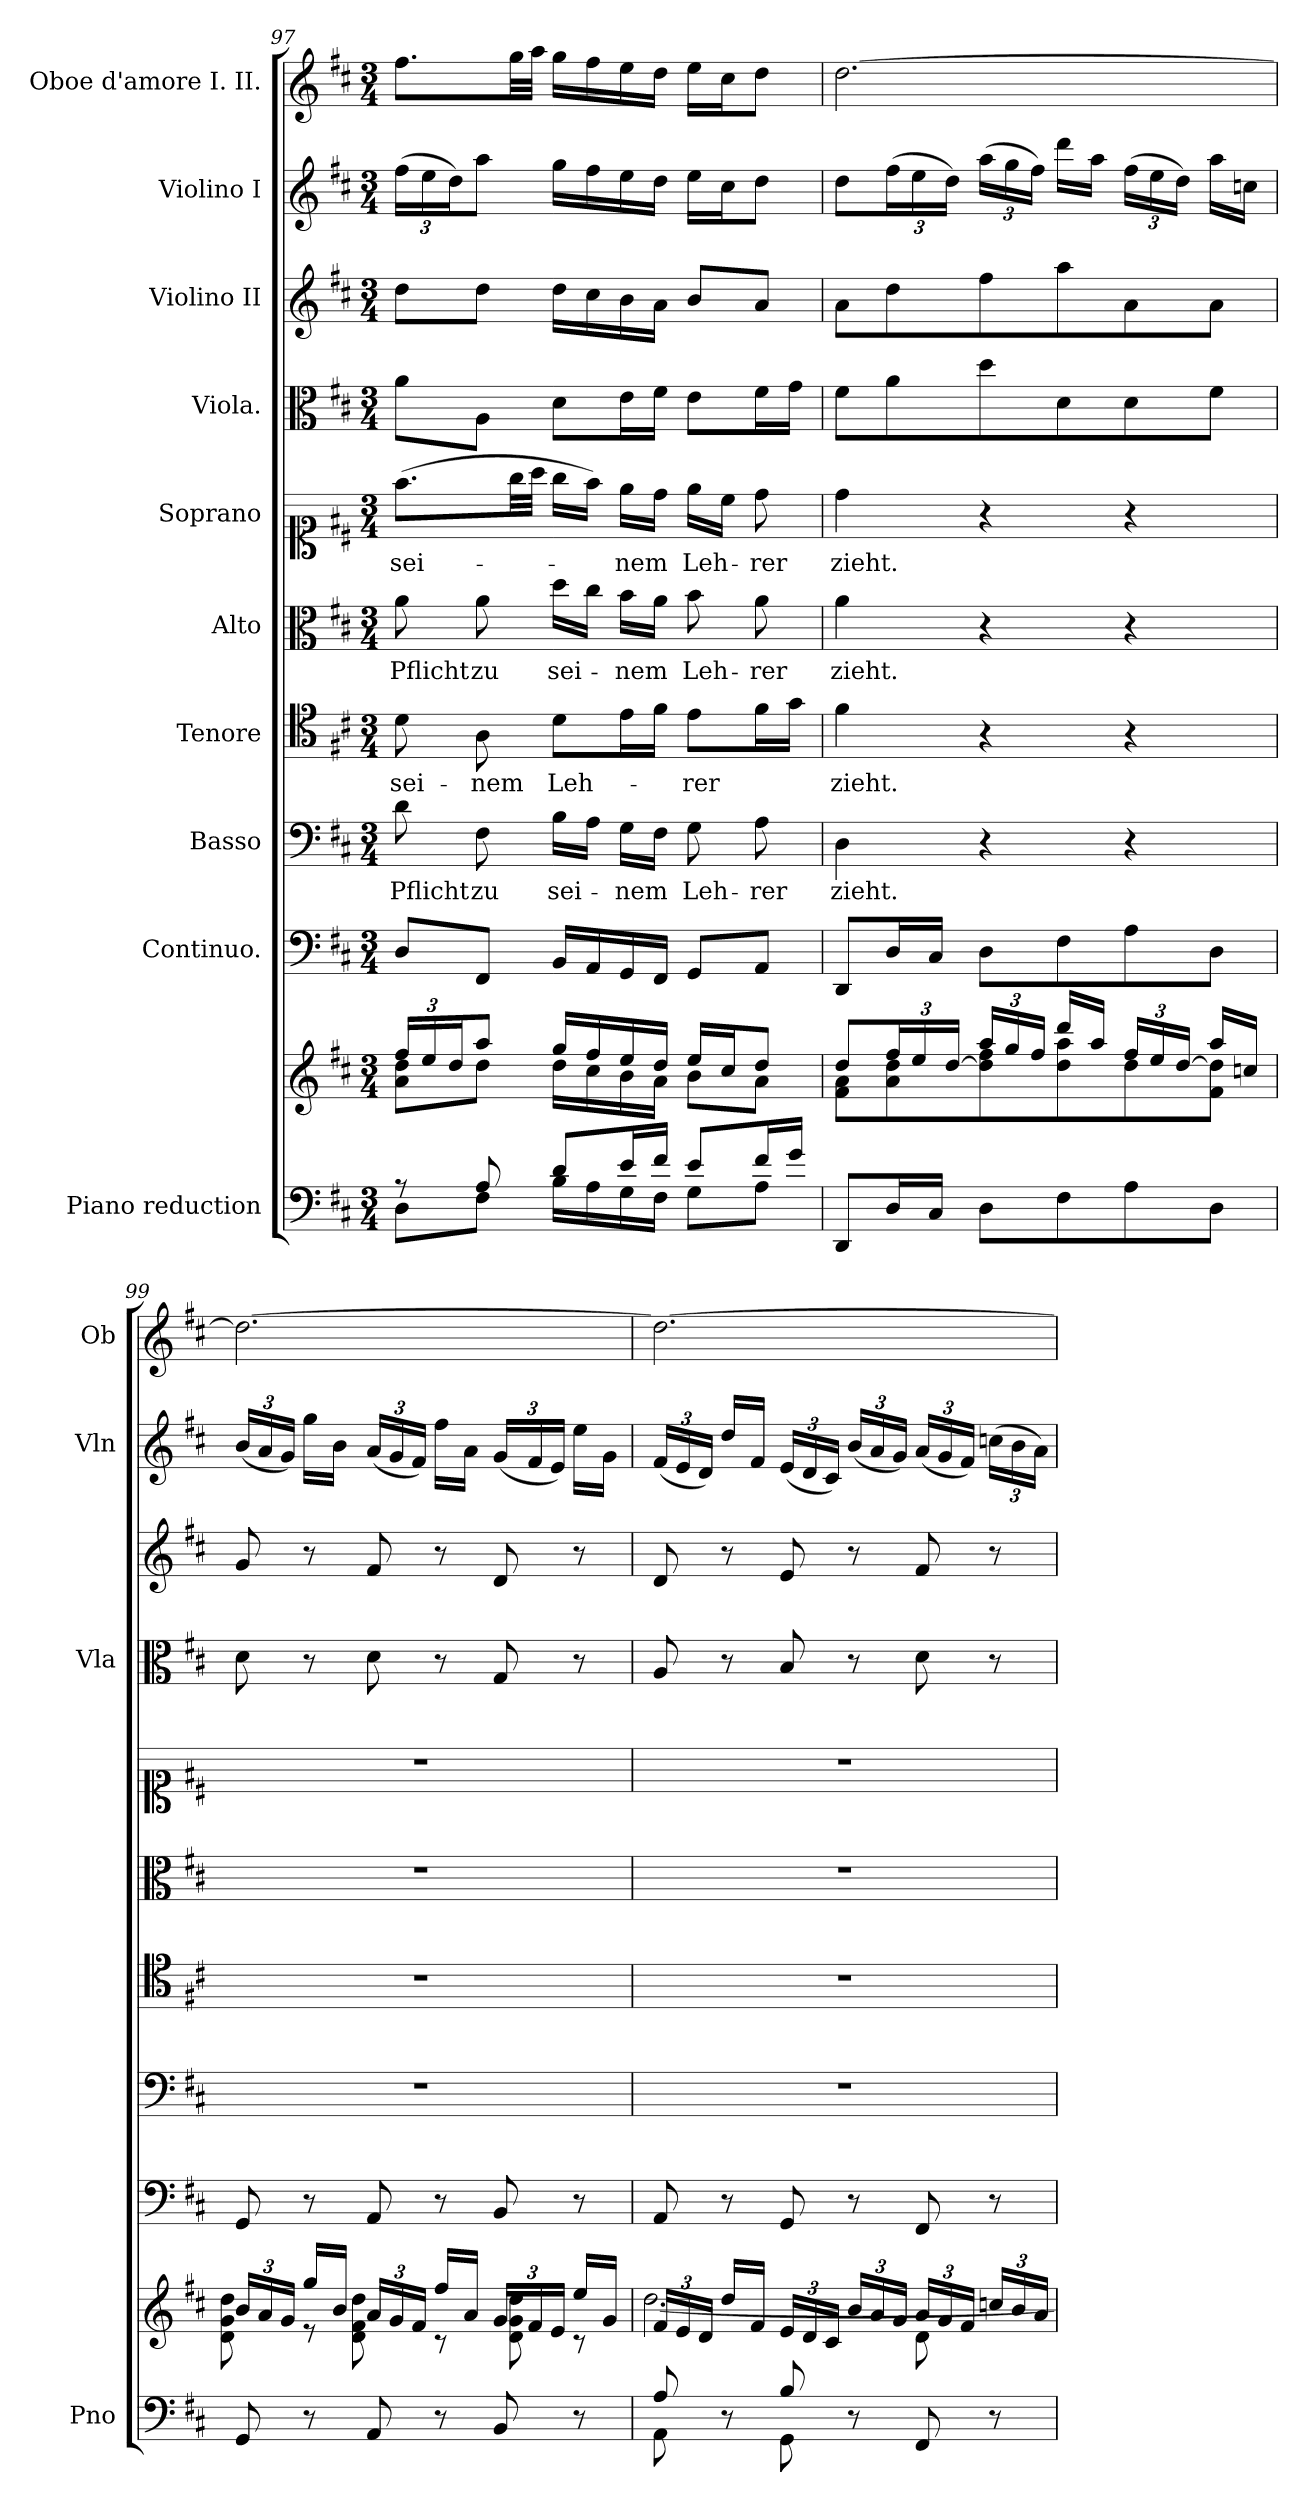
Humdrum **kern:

**kern	**kern	**kern	**kern	**text	**kern	**text	**kern	**text	**kern	**text	**kern	**kern	**kern	**kern
*part10	*part10	*part9	*part8	*part8	*part7	*part7	*part6	*part6	*part5	*part5	*part4	*part3	*part2	*part1
*staff11	*staff10	*staff9	*staff8	*staff8	*staff7	*staff7	*staff6	*staff6	*staff5	*staff5	*staff4	*staff3	*staff2	*staff1
*I"Piano reduction	*	*I"Continuo.	*I"Basso	*	*I"Tenore	*	*I"Alto	*	*I"Soprano	*	*I"Viola.	*I"Violino II	*I"Violino I	*I"Oboe d'amore I. II.
*I'Pno	*	*	*	*	*	*	*	*	*	*	*I'Vla	*	*I'Vln	*I'Ob
*clefF4	*clefG2	*clefF4	*clefF4	*	*clefC4	*	*clefC3	*	*clefC1	*	*clefC3	*clefG2	*clefG2	*clefG2
*k[f#c#]	*k[f#c#]	*k[f#c#]	*k[f#c#]	*	*k[f#c#]	*	*k[f#c#]	*	*k[f#c#]	*	*k[f#c#]	*k[f#c#]	*k[f#c#]	*k[f#c#]
*M3/4	*M3/4	*M3/4	*M3/4	*	*M3/4	*	*M3/4	*	*M3/4	*	*M3/4	*M3/4	*M3/4	*M3/4
=97	=97	=97	=97	=97	=97	=97	=97	=97	=97	=97	=97	=97	=97	=97
*^	*	*	*	*	*	*	*	*	*	*	*	*	*	*
*	*	*Xbrackettup	*	*	*	*	*	*	*	*	*	*	*	*	*
*	*	*^	*	*	*	*	*	*	*	*	*	*	*	*	*
!	!	!	!	!	!	!LO:LY:b	!	!LO:LY:b	!	!LO:LY:b	!	!LO:LY:b	!	!	!	!
*	*	*	*	*	*	*	*	*	*	*	*	*	*	*	*Xbrackettup	*
8rA	8D\L	24ff#/LL	8a\ 8dd\L	8D/L	8d\	Pflicht	8d\	sei-	8a\	Pflicht	(>8.ff#\L	sei-	8a\L	8dd\L	(>24ff#\LL	8.ff#\L
.	.	24ee/	.	.	.	.	.	.	.	.	.	.	.	.	24ee\	.
.	.	24dd/J	.	.	.	.	.	.	.	.	.	.	.	.	24dd\J)	.
!	!	!	!	!	!	!LO:LY:b	!	!LO:LY:b	!	!LO:LY:b	!	!	!	!	!	!
8A/	8F#\J	8aa/J	8dd\J	8FF#/J	8F#\	zu	8A\	-nem	8a\	zu	.	.	8A\J	8dd\J	8aa\J	.
.	.	.	.	.	.	.	.	.	.	.	32gg\LL	.	.	.	.	32gg\LL
.	.	.	.	.	.	.	.	.	.	.	32aa\JJJ	.	.	.	.	32aa\JJJ
!	!	!	!	!	!	!LO:LY:b	!	!LO:LY:b	!	!LO:LY:b	!	!	!	!	!	!
8d/L	16B\LL	16gg/LL	16dd\LL	16BB/LL	16B\LL	sei-	8d\L	Leh-	16dd\LL	sei-	16gg\LL	.	8d\L	16dd\LL	16gg\LL	16gg\LL
.	16A\	16ff#/	16cc#\	16AA/	16A\JJ	.	.	.	16cc#\JJ	.	16ff#\JJ)	.	.	16cc#\	16ff#\	16ff#\
!	!	!	!	!	!	!LO:LY:b	!	!	!	!LO:LY:b	!	!LO:LY:b	!	!	!	!
16e/L	16G\	16ee/	16b\	16GG/	16G\LL	-nem	16e\L	.	16b\LL	-nem	16ee\LL	-nem	16e\L	16b\	16ee\	16ee\
16f#/JJ	16F#\JJ	16dd/JJ	16a\JJ	16FF#/JJ	16F#\JJ	.	16f#\JJ	.	16a\JJ	.	16dd\JJ	.	16f#\JJ	16a\JJ	16dd\JJ	16dd\JJ
!	!	!	!	!	!	!LO:LY:b	!	!LO:LY:b	!	!LO:LY:b	!	!LO:LY:b	!	!	!	!
8e/L	8G\L	16ee/LL	8b\L	8GG/L	8G\	Leh-	8e\L	-rer	8b\	Leh-	16ee\LL	Leh-	8e\L	8b/L	16ee\LL	16ee\LL
.	.	16cc#/J	.	.	.	.	.	.	.	.	16cc#\JJ	.	.	.	16cc#\J	16cc#\J
!	!	!	!	!	!	!LO:LY:b	!	!	!	!LO:LY:b	!	!LO:LY:b	!	!	!	!
16f#/L	8A\J	8dd/J	8a\J	8AA/J	8A\	-rer	16f#\L	.	8a\	-rer	8dd\	-rer	16f#\L	8a/J	8dd\J	8dd\J
16g/JJ	.	.	.	.	.	.	16g\JJ	.	.	.	.	.	16g\JJ	.	.	.
*v	*v	*	*	*	*	*	*	*	*	*	*	*	*	*	*	*
!!LO:PB:g=z
=98	=98	=98	=98	=98	=98	=98	=98	=98	=98	=98	=98	=98	=98	=98	=98
!	!	!	!	!	!LO:LY:b	!	!LO:LY:b	!	!LO:LY:b	!	!LO:LY:b	!	!	!	!
8DD/L	8dd/L	8f#\ 8a\L	8DD/L	4D\	zieht.	4f#\	zieht.	4a\	zieht.	4dd\	zieht.	8f#\L	8a\L	8dd\L	[2.dd\
16D/L	24ff#/L	8a\ 8dd\	16D/L	.	.	.	.	.	.	.	.	8a\	8dd\	(>24ff#\L	.
.	24ee/	.	.	.	.	.	.	.	.	.	.	.	.	24ee\	.
16C#/JJ	.	.	16C#/JJ	.	.	.	.	.	.	.	.	.	.	.	.
.	[24dd/JJ	.	.	.	.	.	.	.	.	.	.	.	.	24dd\JJ)	.
8D\L	24aa/LL	8dd\] 8ff#\	8D\L	4r	.	4r	.	4r	.	4r	.	8dd\	8ff#\	(>24aa\LL	.
.	24gg/	.	.	.	.	.	.	.	.	.	.	.	.	24gg\	.
.	24ff#/JJ	.	.	.	.	.	.	.	.	.	.	.	.	24ff#\JJ)	.
8F#\	16ddd/LL	8dd\ 8aa\	8F#\	.	.	.	.	.	.	.	.	8d\	8aa\	16ddd\LL	.
.	16aa/JJ	.	.	.	.	.	.	.	.	.	.	.	.	16aa\JJ	.
8A\	24ff#/LL	8dd\	8A\	4r	.	4r	.	4r	.	4r	.	8d\	8a\	(>24ff#\LL	.
.	24ee/	.	.	.	.	.	.	.	.	.	.	.	.	24ee\	.
.	[24dd/JJ	.	.	.	.	.	.	.	.	.	.	.	.	24dd\JJ)	.
8D\J	16aa/LL	8f#\ 8dd\]J	8D\J	.	.	.	.	.	.	.	.	8f#\J	8a\J	16aa\LL	.
.	16ccn/JJ	.	.	.	.	.	.	.	.	.	.	.	.	16ccn\JJ	.
=99	=99	=99	=99	=99	=99	=99	=99	=99	=99	=99	=99	=99	=99	=99	=99
8GG/	24b/LL	8d\ 8g\ 8dd\	8GG/	2.r	.	2.r	.	2.r	.	2.r	.	8d\	8g/	(<24b/LL	2.dd\_
.	24a/	.	.	.	.	.	.	.	.	.	.	.	.	24a/	.
.	24g/JJ	.	.	.	.	.	.	.	.	.	.	.	.	24g/JJ)	.
8r	16gg/LL	8r	8r	.	.	.	.	.	.	.	.	8r	8r	16gg\LL	.
.	16b/JJ	.	.	.	.	.	.	.	.	.	.	.	.	16b\JJ	.
8AA/	24a/LL	8d\ 8f#\ 8dd\	8AA/	.	.	.	.	.	.	.	.	8d\	8f#/	(<24a/LL	.
.	24g/	.	.	.	.	.	.	.	.	.	.	.	.	24g/	.
.	24f#/JJ	.	.	.	.	.	.	.	.	.	.	.	.	24f#/JJ)	.
8r	16ff#/LL	8r	8r	.	.	.	.	.	.	.	.	8r	8r	16ff#\LL	.
.	16a/JJ	.	.	.	.	.	.	.	.	.	.	.	.	16a\JJ	.
8BB/	24g/LL	8d\ 8g\ 8dd\	8BB/	.	.	.	.	.	.	.	.	8G/	8d/	(<24g/LL	.
.	24f#/	.	.	.	.	.	.	.	.	.	.	.	.	24f#/	.
.	24e/JJ	.	.	.	.	.	.	.	.	.	.	.	.	24e/JJ)	.
8r	16ee/LL	8r	8r	.	.	.	.	.	.	.	.	8r	8r	16ee\LL	.
.	16g/JJ	.	.	.	.	.	.	.	.	.	.	.	.	16g\JJ	.
=100	=100	=100	=100	=100	=100	=100	=100	=100	=100	=100	=100	=100	=100	=100	=100
*^	*	*^	*	*	*	*	*	*	*	*	*	*	*	*	*
8A/	8AA\	24f#/LL	[2.dd\	2ryy	8AA/	2.r	.	2.r	.	2.r	.	2.r	.	8A/	8d/	(<24f#/LL	2.dd\_
.	.	24e/	.	.	.	.	.	.	.	.	.	.	.	.	.	24e/	.
.	.	24d/JJ	.	.	.	.	.	.	.	.	.	.	.	.	.	24d/JJ)	.
8r	8ryy	16dd/LL	.	.	8r	.	.	.	.	.	.	.	.	8r	8r	16dd/LL	.
.	.	16f#/JJ	.	.	.	.	.	.	.	.	.	.	.	.	.	16f#/JJ	.
8B/	8GG\	24e/LL	.	.	8GG/	.	.	.	.	.	.	.	.	8B/	8e/	(<24e/LL	.
.	.	24d/	.	.	.	.	.	.	.	.	.	.	.	.	.	24d/	.
.	.	24c#/JJ	.	.	.	.	.	.	.	.	.	.	.	.	.	24c#/JJ)	.
8r	8ryy	24b/LL	.	.	8r	.	.	.	.	.	.	.	.	8r	8r	(<24b/LL	.
.	.	24a/	.	.	.	.	.	.	.	.	.	.	.	.	.	24a/	.
.	.	24g/JJ	.	.	.	.	.	.	.	.	.	.	.	.	.	24g/JJ)	.
8ryy	8FF#/	24a/LL	.	8d\	8FF#/	.	.	.	.	.	.	.	.	8d\	8f#/	(<24a/LL	.
.	.	24g/	.	.	.	.	.	.	.	.	.	.	.	.	.	24g/	.
.	.	24f#/JJ	.	.	.	.	.	.	.	.	.	.	.	.	.	24f#/JJ)	.
8r	8ryy	24ccn/LL	.	8ryy	8r	.	.	.	.	.	.	.	.	8r	8r	(>24ccn\LL	.
.	.	24b/	.	.	.	.	.	.	.	.	.	.	.	.	.	24b\	.
.	.	24a/JJ	.	.	.	.	.	.	.	.	.	.	.	.	.	24a\JJ)	.
*v	*v	*	*	*	*	*	*	*	*	*	*	*	*	*	*	*	*
*	*v	*v	*v	*	*	*	*	*	*	*	*	*	*	*	*	*
=	=	=	=	=	=	=	=	=	=	=	=	=	=	=
*-	*-	*-	*-	*-	*-	*-	*-	*-	*-	*-	*-	*-	*-	*-
